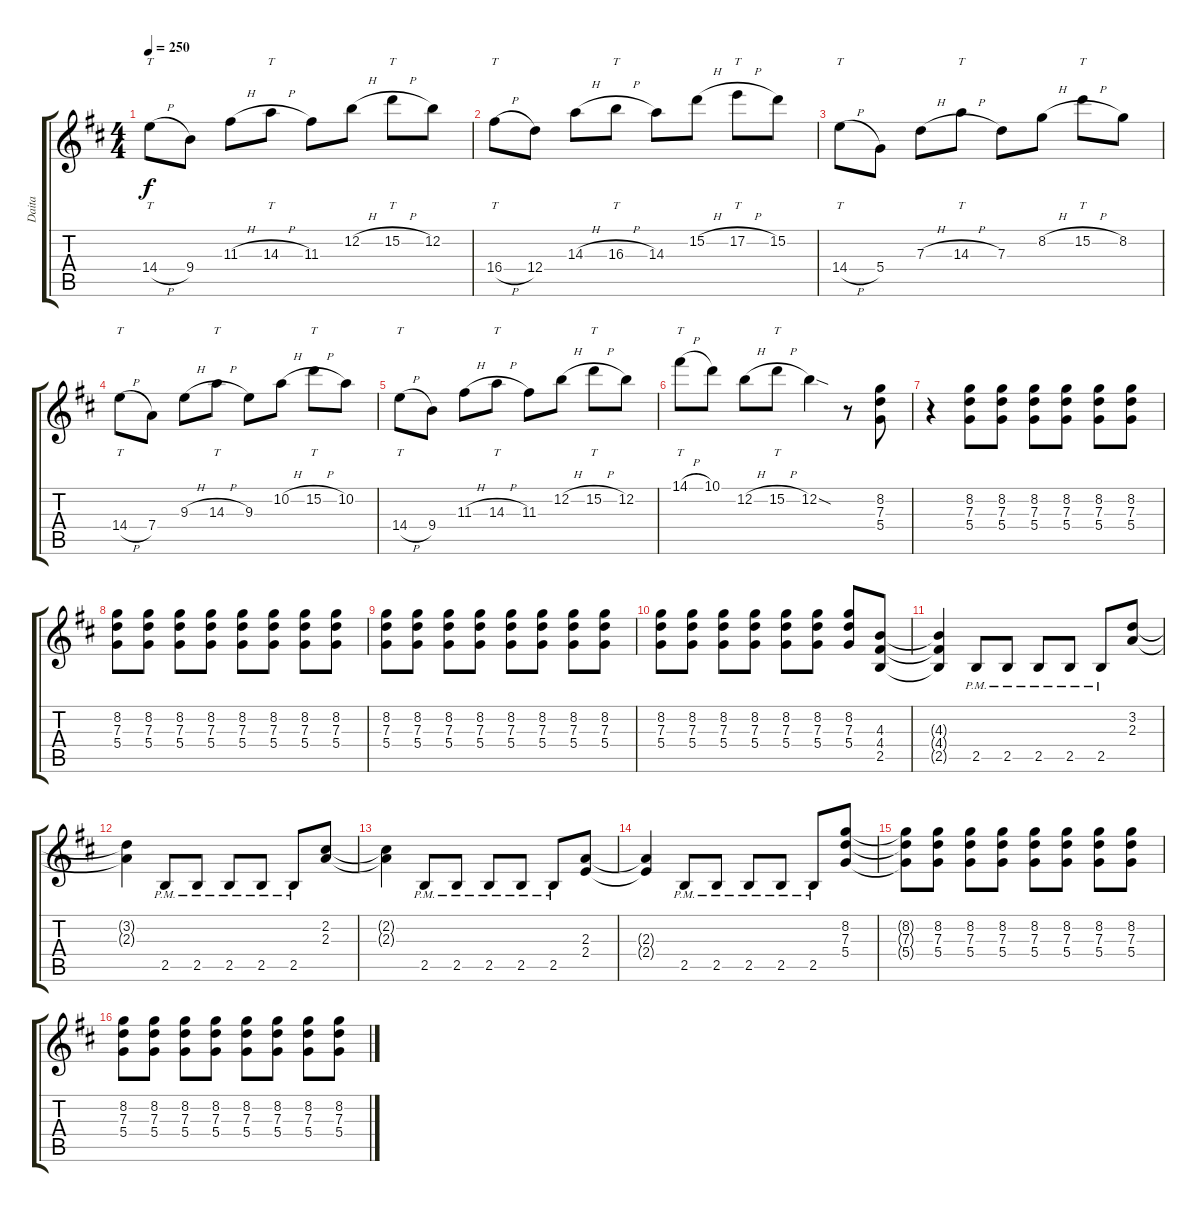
\track ("Daita" "Daita") {instrument distortionguitar}
\staff {score tabs}
\tuning (E4 B3 G3 D3 A2 E2) {hide}
\ts (4 4)
\tempo 250
\clef g2
\ks d
14.4{h}.8{tt dy f} 9.4.8 11.3{h}.8 14.3{h}.8{tt} 11.3.8 12.2{h}.8 15.2{h}.8{tt} 12.2.8 |
16.4{h}.8{tt} 12.4.8 14.3{h}.8 16.3{h}.8{tt} 14.3.8 15.2{h}.8 17.2{h}.8{tt} 15.2.8 |
14.4{h}.8{tt} 5.4.8 7.3{h}.8 14.3{h}.8{tt} 7.3.8 8.2{h}.8 15.2{h}.8{tt} 8.2.8 |
14.4{h}.8{tt} 7.4.8 9.3{h}.8 14.3{h}.8{tt} 9.3.8 10.2{h}.8 15.2{h}.8{tt} 10.2.8 |
14.4{h}.8{tt} 9.4.8 11.3{h}.8 14.3{h}.8{tt} 11.3.8 12.2{h}.8 15.2{h}.8{tt} 12.2.8 |
14.1{h}.8{tt} 10.1.8 12.2{h}.8 15.2{h}.8{tt} 12.2{sod}.4 r.8 (8.2 7.3 5.4).8 |
r.4 (8.2 7.3 5.4).8 (8.2 7.3 5.4).8 (8.2 7.3 5.4).8 (8.2 7.3 5.4).8 (8.2 7.3 5.4).8 (8.2 7.3 5.4).8 |
(8.2 7.3 5.4).8 (8.2 7.3 5.4).8 (8.2 7.3 5.4).8 (8.2 7.3 5.4).8 (8.2 7.3 5.4).8 (8.2 7.3 5.4).8 (8.2 7.3 5.4).8 (8.2 7.3 5.4).8 |
(8.2 7.3 5.4).8 (8.2 7.3 5.4).8 (8.2 7.3 5.4).8 (8.2 7.3 5.4).8 (8.2 7.3 5.4).8 (8.2 7.3 5.4).8 (8.2 7.3 5.4).8 (8.2 7.3 5.4).8 |
(8.2 7.3 5.4).8 (8.2 7.3 5.4).8 (8.2 7.3 5.4).8 (8.2 7.3 5.4).8 (8.2 7.3 5.4).8 (8.2 7.3 5.4).8 (8.2 7.3 5.4).8 (4.3 4.4 2.5).8 |
(4.3{t} 4.4{t} 2.5{t}).4 2.5{pm}.8 2.5{pm}.8 2.5{pm}.8 2.5{pm}.8 2.5{pm}.8 (3.2 2.3).8 |
(3.2{t} 2.3{t}).4 2.5{pm}.8 2.5{pm}.8 2.5{pm}.8 2.5{pm}.8 2.5{pm}.8 (2.2 2.3).8 |
(2.2{t} 2.3{t}).4 2.5{pm}.8 2.5{pm}.8 2.5{pm}.8 2.5{pm}.8 2.5{pm}.8 (2.3 2.4).8 |
(2.3{t} 2.4{t}).4 2.5{pm}.8 2.5{pm}.8 2.5{pm}.8 2.5{pm}.8 2.5{pm}.8 (8.2 7.3 5.4).8 |
(8.2{t} 7.3{t} 5.4{t}).8 (8.2 7.3 5.4).8 (8.2 7.3 5.4).8 (8.2 7.3 5.4).8 (8.2 7.3 5.4).8 (8.2 7.3 5.4).8 (8.2 7.3 5.4).8 (8.2 7.3 5.4).8 |
(8.2 7.3 5.4).8 (8.2 7.3 5.4).8 (8.2 7.3 5.4).8 (8.2 7.3 5.4).8 (8.2 7.3 5.4).8 (8.2 7.3 5.4).8 (8.2 7.3 5.4).8 (8.2 7.3 5.4).8
